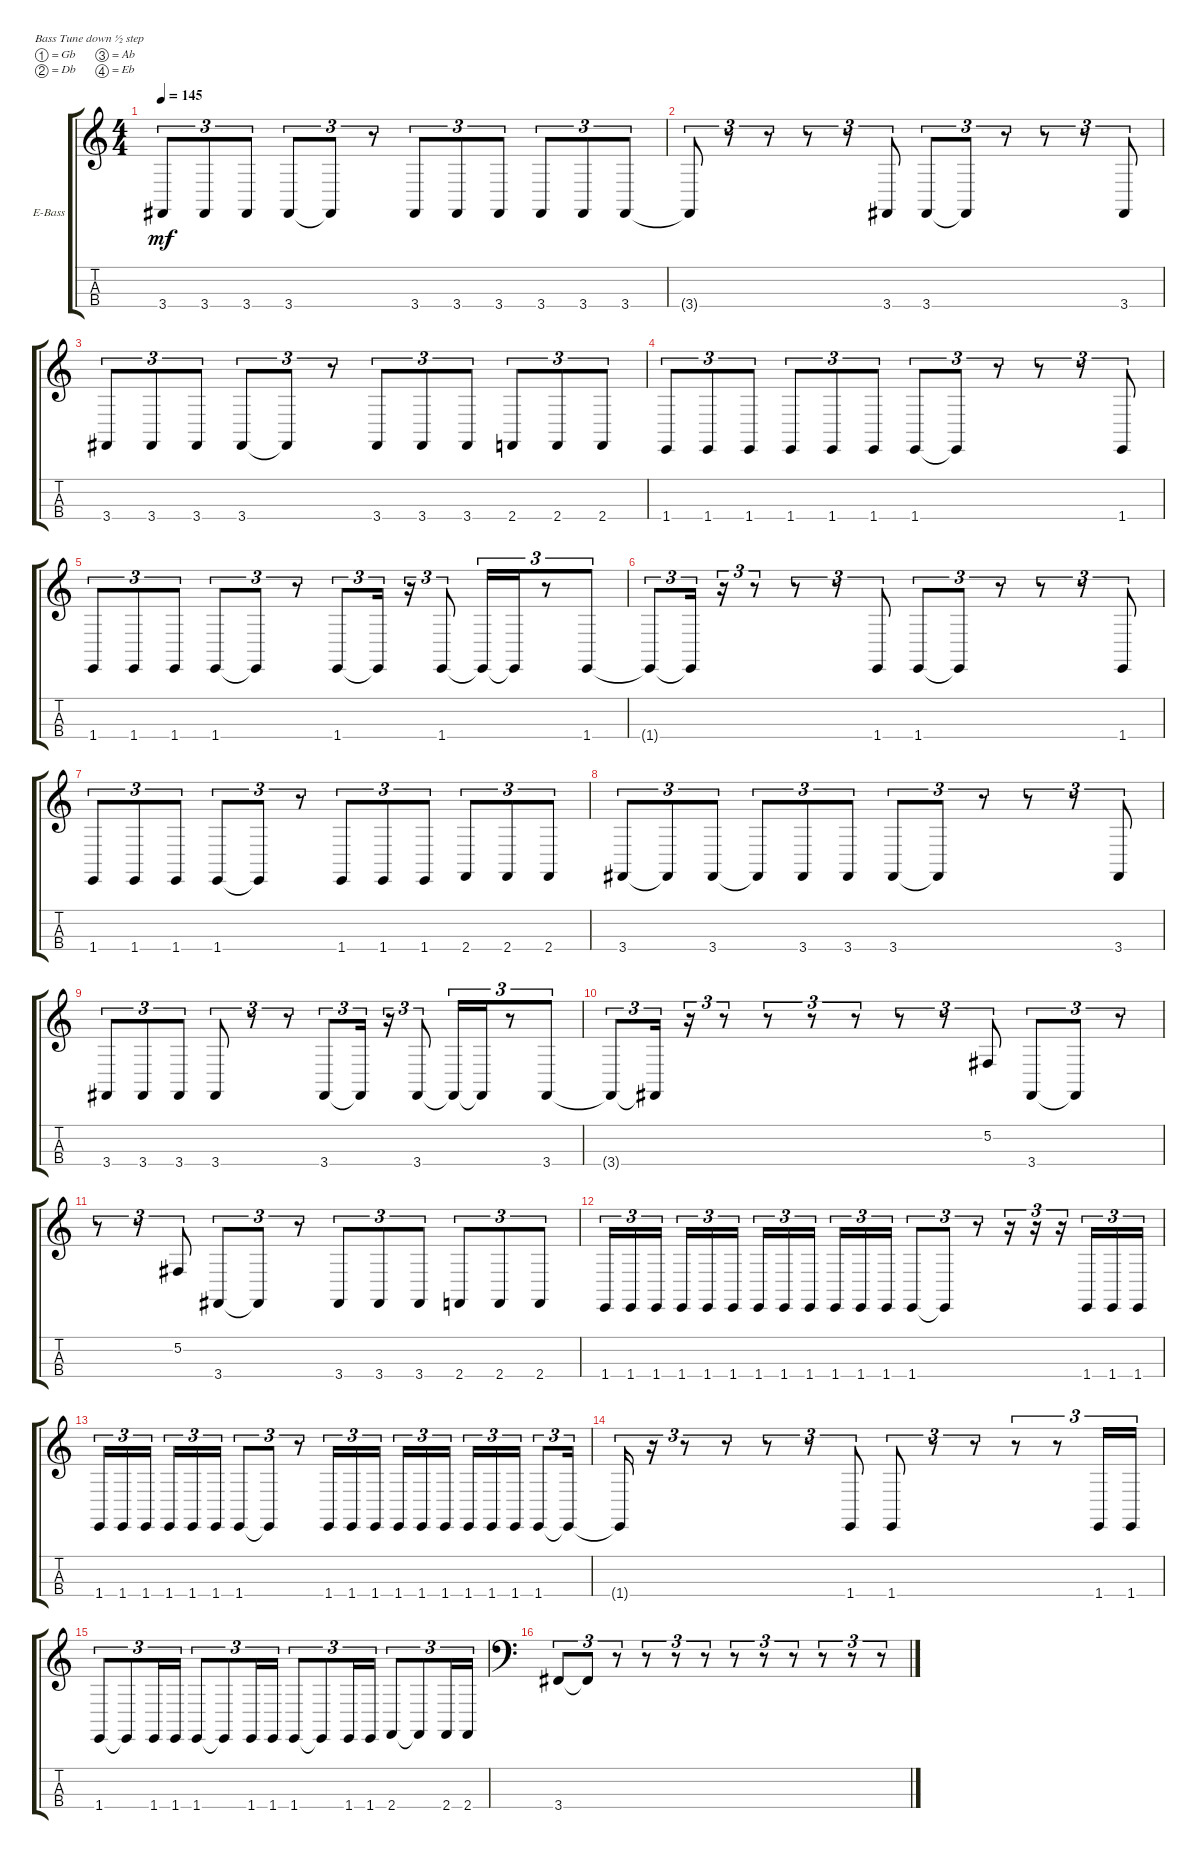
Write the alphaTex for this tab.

\bracketExtendMode groupsimilarinstruments
\firstSystemTrackNameOrientation horizontal
\otherSystemsTrackNameOrientation horizontal
\track ("Electric Bass" "E-Bass") {instrument electricbassfinger}
\staff {score tabs}
\tuning (Gb2 Db2 Ab1 Eb1)
\ts (4 4)
\tempo 145
\clef g2
\ks c
3.4.8{tu (3 2) dy mf} 3.4.8{tu (3 2)} 3.4.8{tu (3 2)} 3.4.8{tu (3 2)} 3.4{t}.8{tu (3 2)} r.8{tu (3 2)} 3.4.8{tu (3 2)} 3.4.8{tu (3 2)} 3.4.8{tu (3 2)} 3.4.8{tu (3 2)} 3.4.8{tu (3 2)} 3.4.8{tu (3 2)} |
3.4{t}.8{tu (3 2)} r.8{tu (3 2)} r.8{tu (3 2)} r.8{tu (3 2)} r.8{tu (3 2)} 3.4.8{tu (3 2)} 3.4.8{tu (3 2)} 3.4{t}.8{tu (3 2)} r.8{tu (3 2)} r.8{tu (3 2)} r.8{tu (3 2)} 3.4.8{tu (3 2)} |
3.4.8{tu (3 2)} 3.4.8{tu (3 2)} 3.4.8{tu (3 2)} 3.4.8{tu (3 2)} 3.4{t}.8{tu (3 2)} r.8{tu (3 2)} 3.4.8{tu (3 2)} 3.4.8{tu (3 2)} 3.4.8{tu (3 2)} 2.4.8{tu (3 2)} 2.4.8{tu (3 2)} 2.4.8{tu (3 2)} |
1.4.8{tu (3 2)} 1.4.8{tu (3 2)} 1.4.8{tu (3 2)} 1.4.8{tu (3 2)} 1.4.8{tu (3 2)} 1.4.8{tu (3 2)} 1.4.8{tu (3 2)} 1.4{t}.8{tu (3 2)} r.8{tu (3 2)} r.8{tu (3 2)} r.8{tu (3 2)} 1.4.8{tu (3 2)} |
1.4.8{tu (3 2)} 1.4.8{tu (3 2)} 1.4.8{tu (3 2)} 1.4.8{tu (3 2)} 1.4{t}.8{tu (3 2)} r.8{tu (3 2)} 1.4.8{tu (3 2)} 1.4{t}.16{tu (3 2)} r.16{tu (3 2)} 1.4.8{tu (3 2)} 1.4{t}.16{tu (3 2)} 1.4{t}.16{tu (3 2)} r.8{tu (3 2)} 1.4.8{tu (3 2)} |
1.4{t}.8{tu (3 2)} 1.4{t}.16{tu (3 2)} r.16{tu (3 2)} r.8{tu (3 2)} r.8{tu (3 2)} r.8{tu (3 2)} 1.4.8{tu (3 2)} 1.4.8{tu (3 2)} 1.4{t}.8{tu (3 2)} r.8{tu (3 2)} r.8{tu (3 2)} r.8{tu (3 2)} 1.4.8{tu (3 2)} |
1.4.8{tu (3 2)} 1.4.8{tu (3 2)} 1.4.8{tu (3 2)} 1.4.8{tu (3 2)} 1.4{t}.8{tu (3 2)} r.8{tu (3 2)} 1.4.8{tu (3 2)} 1.4.8{tu (3 2)} 1.4.8{tu (3 2)} 2.4.8{tu (3 2)} 2.4.8{tu (3 2)} 2.4.8{tu (3 2)} |
3.4.8{tu (3 2)} 3.4{t}.8{tu (3 2)} 3.4.8{tu (3 2)} 3.4{t}.8{tu (3 2)} 3.4.8{tu (3 2)} 3.4.8{tu (3 2)} 3.4.8{tu (3 2)} 3.4{t}.8{tu (3 2)} r.8{tu (3 2)} r.8{tu (3 2)} r.8{tu (3 2)} 3.4.8{tu (3 2)} |
3.4.8{tu (3 2)} 3.4.8{tu (3 2)} 3.4.8{tu (3 2)} 3.4.8{tu (3 2)} r.8{tu (3 2)} r.8{tu (3 2)} 3.4.8{tu (3 2)} 3.4{t}.16{tu (3 2)} r.16{tu (3 2)} 3.4.8{tu (3 2)} 3.4{t}.16{tu (3 2)} 3.4{t}.16{tu (3 2)} r.8{tu (3 2)} 3.4.8{tu (3 2)} |
3.4{t}.8{tu (3 2)} 3.4{t}.16{tu (3 2)} r.16{tu (3 2)} r.8{tu (3 2)} r.8{tu (3 2)} r.8{tu (3 2)} r.8{tu (3 2)} r.8{tu (3 2)} r.8{tu (3 2)} 5.2.8{tu (3 2)} 3.4.8{tu (3 2)} 3.4{t}.8{tu (3 2)} r.8{tu (3 2)} |
r.8{tu (3 2)} r.8{tu (3 2)} 5.2.8{tu (3 2)} 3.4.8{tu (3 2)} 3.4{t}.8{tu (3 2)} r.8{tu (3 2)} 3.4.8{tu (3 2)} 3.4.8{tu (3 2)} 3.4.8{tu (3 2)} 2.4.8{tu (3 2)} 2.4.8{tu (3 2)} 2.4.8{tu (3 2)} |
1.4.16{tu (3 2)} 1.4.16{tu (3 2)} 1.4.16{tu (3 2)} 1.4.16{tu (3 2)} 1.4.16{tu (3 2)} 1.4.16{tu (3 2)} 1.4.16{tu (3 2)} 1.4.16{tu (3 2)} 1.4.16{tu (3 2)} 1.4.16{tu (3 2)} 1.4.16{tu (3 2)} 1.4.16{tu (3 2)} 1.4.8{tu (3 2)} 1.4{t}.8{tu (3 2)} r.8{tu (3 2)} r.16{tu (3 2)} r.16{tu (3 2)} r.16{tu (3 2)} 1.4.16{tu (3 2)} 1.4.16{tu (3 2)} 1.4.16{tu (3 2)} |
1.4.16{tu (3 2)} 1.4.16{tu (3 2)} 1.4.16{tu (3 2)} 1.4.16{tu (3 2)} 1.4.16{tu (3 2)} 1.4.16{tu (3 2)} 1.4.8{tu (3 2)} 1.4{t}.8{tu (3 2)} r.8{tu (3 2)} 1.4.16{tu (3 2)} 1.4.16{tu (3 2)} 1.4.16{tu (3 2)} 1.4.16{tu (3 2)} 1.4.16{tu (3 2)} 1.4.16{tu (3 2)} 1.4.16{tu (3 2)} 1.4.16{tu (3 2)} 1.4.16{tu (3 2)} 1.4.8{tu (3 2)} 1.4{t}.16{tu (3 2)} |
1.4{t}.16{tu (3 2)} r.16{tu (3 2)} r.8{tu (3 2)} r.8{tu (3 2)} r.8{tu (3 2)} r.8{tu (3 2)} 1.4.8{tu (3 2)} 1.4.8{tu (3 2)} r.8{tu (3 2)} r.8{tu (3 2)} r.8{tu (3 2)} r.8{tu (3 2)} 1.4.16{tu (3 2)} 1.4.16{tu (3 2)} |
1.4.8{tu (3 2)} 1.4{t}.8{tu (3 2)} 1.4.16{tu (3 2)} 1.4.16{tu (3 2)} 1.4.8{tu (3 2)} 1.4{t}.8{tu (3 2)} 1.4.16{tu (3 2)} 1.4.16{tu (3 2)} 1.4.8{tu (3 2)} 1.4{t}.8{tu (3 2)} 1.4.16{tu (3 2)} 1.4.16{tu (3 2)} 2.4.8{tu (3 2)} 2.4{t}.8{tu (3 2)} 2.4.16{tu (3 2)} 2.4.16{tu (3 2)} |
\clef f4
3.4.8{tu (3 2)} 3.4{t}.8{tu (3 2)} r.8{tu (3 2)} r.8{tu (3 2)} r.8{tu (3 2)} r.8{tu (3 2)} r.8{tu (3 2)} r.8{tu (3 2)} r.8{tu (3 2)} r.8{tu (3 2)} r.8{tu (3 2)} r.8{tu (3 2)}
